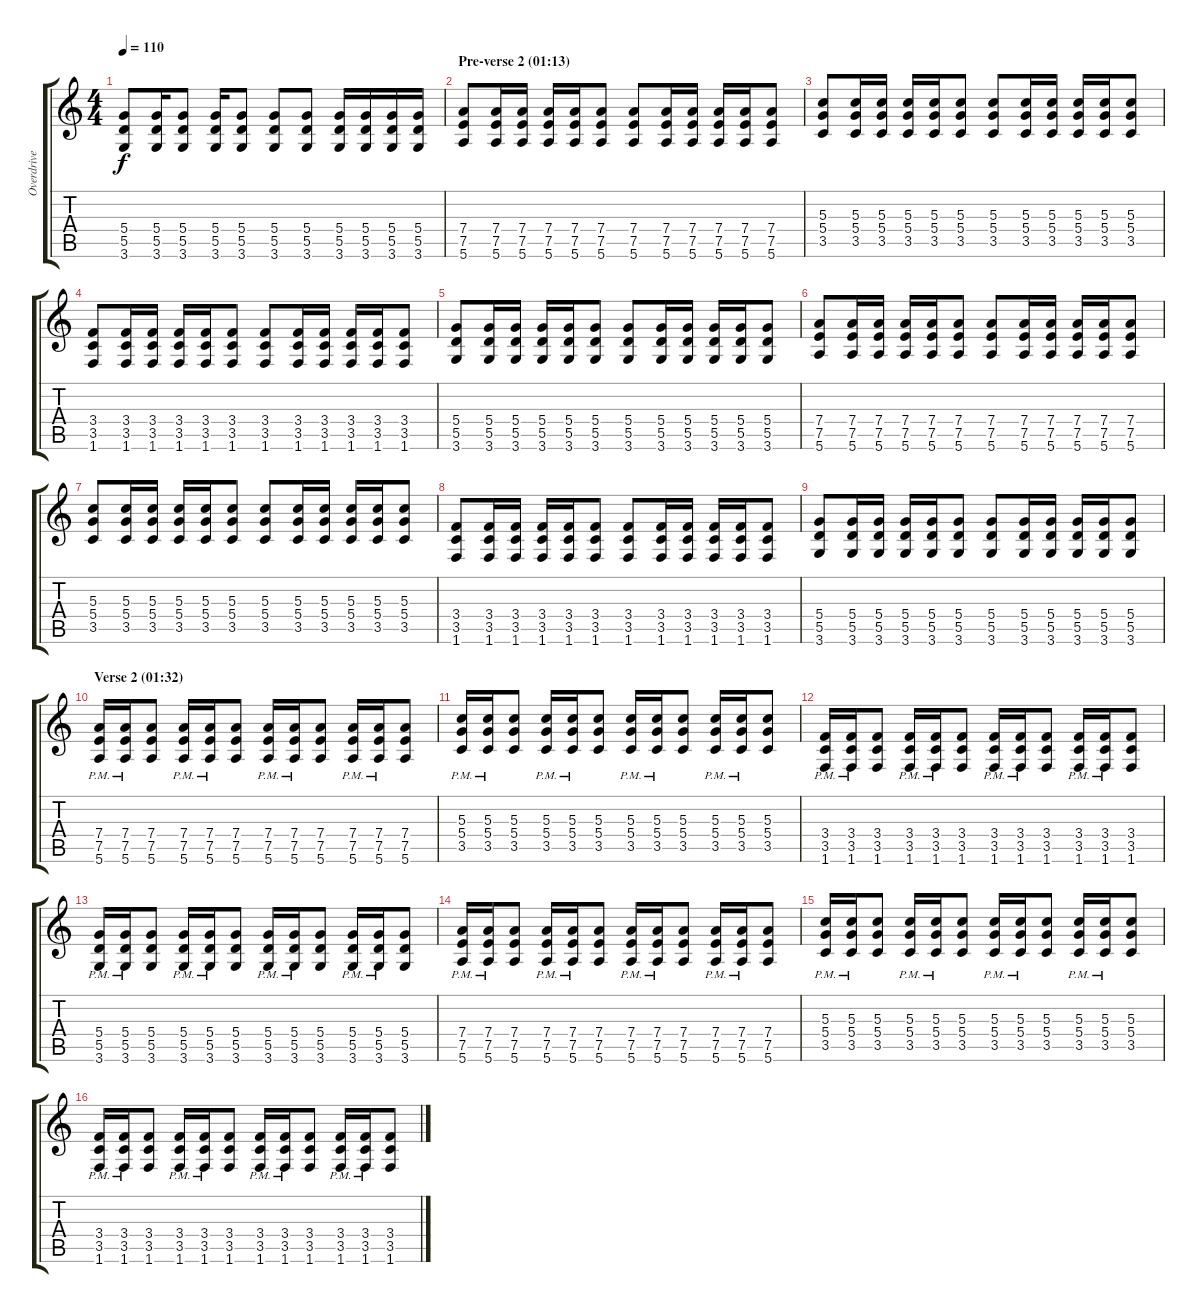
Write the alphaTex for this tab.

\track ("Overdrive" "Overdrive") {instrument overdrivenguitar}
\staff {score tabs}
\tuning (E4 B3 G3 D3 A2 E2) {hide}
\ts (4 4)
\tempo 110
\clef g2
\ks c
(5.4 5.5 3.6).8{dy f} (5.4 5.5 3.6).16 (5.4 5.5 3.6).8 (5.4 5.5 3.6).16 (5.4 5.5 3.6).8 (5.4 5.5 3.6).8 (5.4 5.5 3.6).8 (5.4 5.5 3.6).16 (5.4 5.5 3.6).16 (5.4 5.5 3.6).16 (5.4 5.5 3.6).16 |
\section ("" "Pre-verse 2 (01:13)")
(7.4 7.5 5.6).8 (7.4 7.5 5.6).16 (7.4 7.5 5.6).16 (7.4 7.5 5.6).16 (7.4 7.5 5.6).16 (7.4 7.5 5.6).8 (7.4 7.5 5.6).8 (7.4 7.5 5.6).16 (7.4 7.5 5.6).16 (7.4 7.5 5.6).16 (7.4 7.5 5.6).16 (7.4 7.5 5.6).8 |
(5.3 5.4 3.5).8 (5.3 5.4 3.5).16 (5.3 5.4 3.5).16 (5.3 5.4 3.5).16 (5.3 5.4 3.5).16 (5.3 5.4 3.5).8 (5.3 5.4 3.5).8 (5.3 5.4 3.5).16 (5.3 5.4 3.5).16 (5.3 5.4 3.5).16 (5.3 5.4 3.5).16 (5.3 5.4 3.5).8 |
(3.4 3.5 1.6).8 (3.4 3.5 1.6).16 (3.4 3.5 1.6).16 (3.4 3.5 1.6).16 (3.4 3.5 1.6).16 (3.4 3.5 1.6).8 (3.4 3.5 1.6).8 (3.4 3.5 1.6).16 (3.4 3.5 1.6).16 (3.4 3.5 1.6).16 (3.4 3.5 1.6).16 (3.4 3.5 1.6).8 |
(5.4 5.5 3.6).8 (5.4 5.5 3.6).16 (5.4 5.5 3.6).16 (5.4 5.5 3.6).16 (5.4 5.5 3.6).16 (5.4 5.5 3.6).8 (5.4 5.5 3.6).8 (5.4 5.5 3.6).16 (5.4 5.5 3.6).16 (5.4 5.5 3.6).16 (5.4 5.5 3.6).16 (5.4 5.5 3.6).8 |
(7.4 7.5 5.6).8 (7.4 7.5 5.6).16 (7.4 7.5 5.6).16 (7.4 7.5 5.6).16 (7.4 7.5 5.6).16 (7.4 7.5 5.6).8 (7.4 7.5 5.6).8 (7.4 7.5 5.6).16 (7.4 7.5 5.6).16 (7.4 7.5 5.6).16 (7.4 7.5 5.6).16 (7.4 7.5 5.6).8 |
(5.3 5.4 3.5).8 (5.3 5.4 3.5).16 (5.3 5.4 3.5).16 (5.3 5.4 3.5).16 (5.3 5.4 3.5).16 (5.3 5.4 3.5).8 (5.3 5.4 3.5).8 (5.3 5.4 3.5).16 (5.3 5.4 3.5).16 (5.3 5.4 3.5).16 (5.3 5.4 3.5).16 (5.3 5.4 3.5).8 |
(3.4 3.5 1.6).8 (3.4 3.5 1.6).16 (3.4 3.5 1.6).16 (3.4 3.5 1.6).16 (3.4 3.5 1.6).16 (3.4 3.5 1.6).8 (3.4 3.5 1.6).8 (3.4 3.5 1.6).16 (3.4 3.5 1.6).16 (3.4 3.5 1.6).16 (3.4 3.5 1.6).16 (3.4 3.5 1.6).8 |
(5.4 5.5 3.6).8 (5.4 5.5 3.6).16 (5.4 5.5 3.6).16 (5.4 5.5 3.6).16 (5.4 5.5 3.6).16 (5.4 5.5 3.6).8 (5.4 5.5 3.6).8 (5.4 5.5 3.6).16 (5.4 5.5 3.6).16 (5.4 5.5 3.6).16 (5.4 5.5 3.6).16 (5.4 5.5 3.6).8 |
\section ("" "Verse 2 (01:32)")
(7.4{pm} 7.5{pm} 5.6{pm}).16 (7.4{pm} 7.5{pm} 5.6{pm}).16 (7.4 7.5 5.6).8 (7.4{pm} 7.5{pm} 5.6{pm}).16 (7.4{pm} 7.5{pm} 5.6{pm}).16 (7.4 7.5 5.6).8 (7.4{pm} 7.5{pm} 5.6{pm}).16 (7.4{pm} 7.5{pm} 5.6{pm}).16 (7.4 7.5 5.6).8 (7.4{pm} 7.5{pm} 5.6{pm}).16 (7.4{pm} 7.5{pm} 5.6{pm}).16 (7.4 7.5 5.6).8 |
(5.3{pm} 5.4{pm} 3.5{pm}).16 (5.3{pm} 5.4{pm} 3.5{pm}).16 (5.3 5.4 3.5).8 (5.3{pm} 5.4{pm} 3.5{pm}).16 (5.3{pm} 5.4{pm} 3.5{pm}).16 (5.3 5.4 3.5).8 (5.3{pm} 5.4{pm} 3.5{pm}).16 (5.3{pm} 5.4{pm} 3.5{pm}).16 (5.3 5.4 3.5).8 (5.3{pm} 5.4{pm} 3.5{pm}).16 (5.3{pm} 5.4{pm} 3.5{pm}).16 (5.3 5.4 3.5).8 |
(3.4{pm} 3.5{pm} 1.6{pm}).16 (3.4{pm} 3.5{pm} 1.6{pm}).16 (3.4 3.5 1.6).8 (3.4{pm} 3.5{pm} 1.6{pm}).16 (3.4{pm} 3.5{pm} 1.6{pm}).16 (3.4 3.5 1.6).8 (3.4{pm} 3.5{pm} 1.6{pm}).16 (3.4{pm} 3.5{pm} 1.6{pm}).16 (3.4 3.5 1.6).8 (3.4{pm} 3.5{pm} 1.6{pm}).16 (3.4{pm} 3.5{pm} 1.6{pm}).16 (3.4 3.5 1.6).8 |
(5.4{pm} 5.5{pm} 3.6{pm}).16 (5.4{pm} 5.5{pm} 3.6{pm}).16 (5.4 5.5 3.6).8 (5.4{pm} 5.5{pm} 3.6{pm}).16 (5.4{pm} 5.5{pm} 3.6{pm}).16 (5.4 5.5 3.6).8 (5.4{pm} 5.5{pm} 3.6{pm}).16 (5.4{pm} 5.5{pm} 3.6{pm}).16 (5.4 5.5 3.6).8 (5.4{pm} 5.5{pm} 3.6{pm}).16 (5.4{pm} 5.5{pm} 3.6{pm}).16 (5.4 5.5 3.6).8 |
(7.4{pm} 7.5{pm} 5.6{pm}).16 (7.4{pm} 7.5{pm} 5.6{pm}).16 (7.4 7.5 5.6).8 (7.4{pm} 7.5{pm} 5.6{pm}).16 (7.4{pm} 7.5{pm} 5.6{pm}).16 (7.4 7.5 5.6).8 (7.4{pm} 7.5{pm} 5.6{pm}).16 (7.4{pm} 7.5{pm} 5.6{pm}).16 (7.4 7.5 5.6).8 (7.4{pm} 7.5{pm} 5.6{pm}).16 (7.4{pm} 7.5{pm} 5.6{pm}).16 (7.4 7.5 5.6).8 |
(5.3{pm} 5.4{pm} 3.5{pm}).16 (5.3{pm} 5.4{pm} 3.5{pm}).16 (5.3 5.4 3.5).8 (5.3{pm} 5.4{pm} 3.5{pm}).16 (5.3{pm} 5.4{pm} 3.5{pm}).16 (5.3 5.4 3.5).8 (5.3{pm} 5.4{pm} 3.5{pm}).16 (5.3{pm} 5.4{pm} 3.5{pm}).16 (5.3 5.4 3.5).8 (5.3{pm} 5.4{pm} 3.5{pm}).16 (5.3{pm} 5.4{pm} 3.5{pm}).16 (5.3 5.4 3.5).8 |
(3.4{pm} 3.5{pm} 1.6{pm}).16 (3.4{pm} 3.5{pm} 1.6{pm}).16 (3.4 3.5 1.6).8 (3.4{pm} 3.5{pm} 1.6{pm}).16 (3.4{pm} 3.5{pm} 1.6{pm}).16 (3.4 3.5 1.6).8 (3.4{pm} 3.5{pm} 1.6{pm}).16 (3.4{pm} 3.5{pm} 1.6{pm}).16 (3.4 3.5 1.6).8 (3.4{pm} 3.5{pm} 1.6{pm}).16 (3.4{pm} 3.5{pm} 1.6{pm}).16 (3.4 3.5 1.6).8
